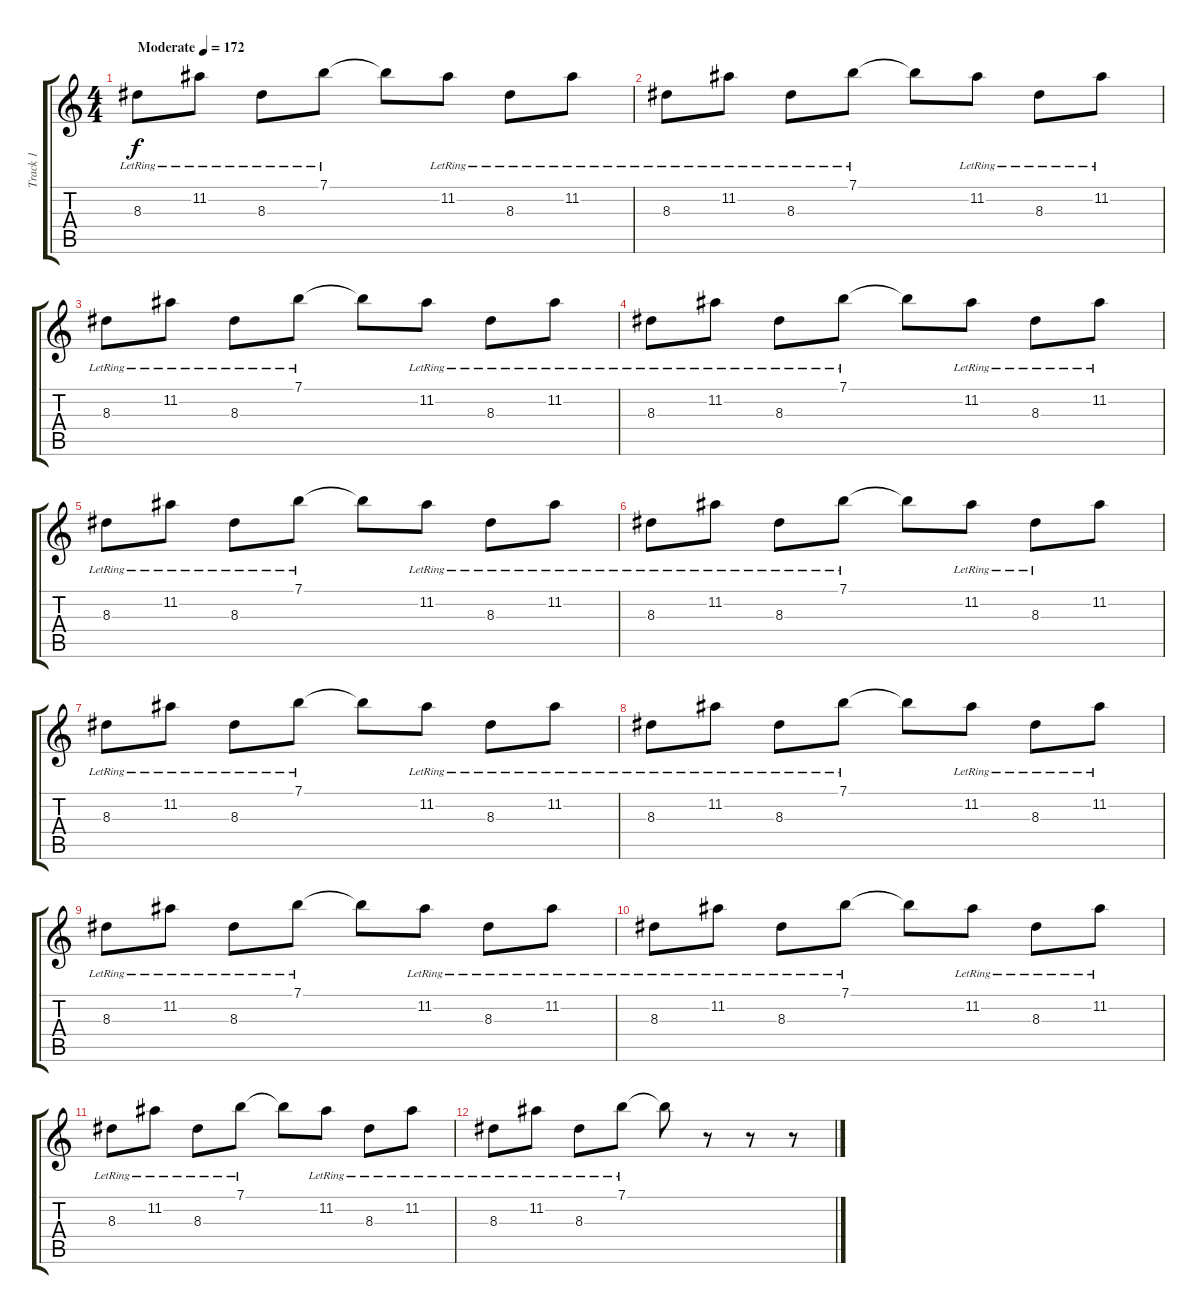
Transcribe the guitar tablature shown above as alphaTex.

\track ("Track 1" "Track 1") {instrument distortionguitar}
\staff {score tabs}
\tuning (E4 B3 G3 D3 A2 D2) {hide}
\ts (4 4)
\tempo (172 "Moderate")
\clef g2
\ks c
8.3{lr}.8{dy f instrument electricguitarclean} 11.2{lr}.8 8.3{lr}.8 7.1{lr}.8 7.1{t}.8 11.2{lr}.8 8.3{lr}.8 11.2{lr}.8 |
8.3{lr}.8 11.2{lr}.8 8.3{lr}.8 7.1{lr}.8 7.1{t}.8 11.2{lr}.8 8.3{lr}.8 11.2{lr}.8 |
8.3{lr}.8 11.2{lr}.8 8.3{lr}.8 7.1{lr}.8 7.1{t}.8 11.2{lr}.8 8.3{lr}.8 11.2{lr}.8 |
8.3{lr}.8 11.2{lr}.8 8.3{lr}.8 7.1{lr}.8 7.1{t}.8 11.2{lr}.8 8.3{lr}.8 11.2{lr}.8 |
8.3{lr}.8 11.2{lr}.8 8.3{lr}.8 7.1{lr}.8 7.1{t}.8 11.2{lr}.8 8.3{lr}.8 11.2{lr}.8 |
8.3{lr}.8 11.2{lr}.8 8.3{lr}.8 7.1{lr}.8 7.1{t}.8 11.2{lr}.8 8.3{lr}.8 11.2.8 |
8.3{lr}.8 11.2{lr}.8 8.3{lr}.8 7.1{lr}.8 7.1{t}.8 11.2{lr}.8 8.3{lr}.8 11.2{lr}.8 |
8.3{lr}.8 11.2{lr}.8 8.3{lr}.8 7.1{lr}.8 7.1{t}.8 11.2{lr}.8 8.3{lr}.8 11.2{lr}.8 |
8.3{lr}.8 11.2{lr}.8 8.3{lr}.8 7.1{lr}.8 7.1{t}.8 11.2{lr}.8 8.3{lr}.8 11.2{lr}.8 |
8.3{lr}.8 11.2{lr}.8 8.3{lr}.8 7.1{lr}.8 7.1{t}.8 11.2{lr}.8 8.3{lr}.8 11.2{lr}.8 |
8.3{lr}.8 11.2{lr}.8 8.3{lr}.8 7.1{lr}.8 7.1{t}.8 11.2{lr}.8 8.3{lr}.8 11.2{lr}.8 |
8.3{lr}.8 11.2{lr}.8 8.3{lr}.8 7.1{lr}.8 7.1{t}.8 r.8 r.8 r.8
